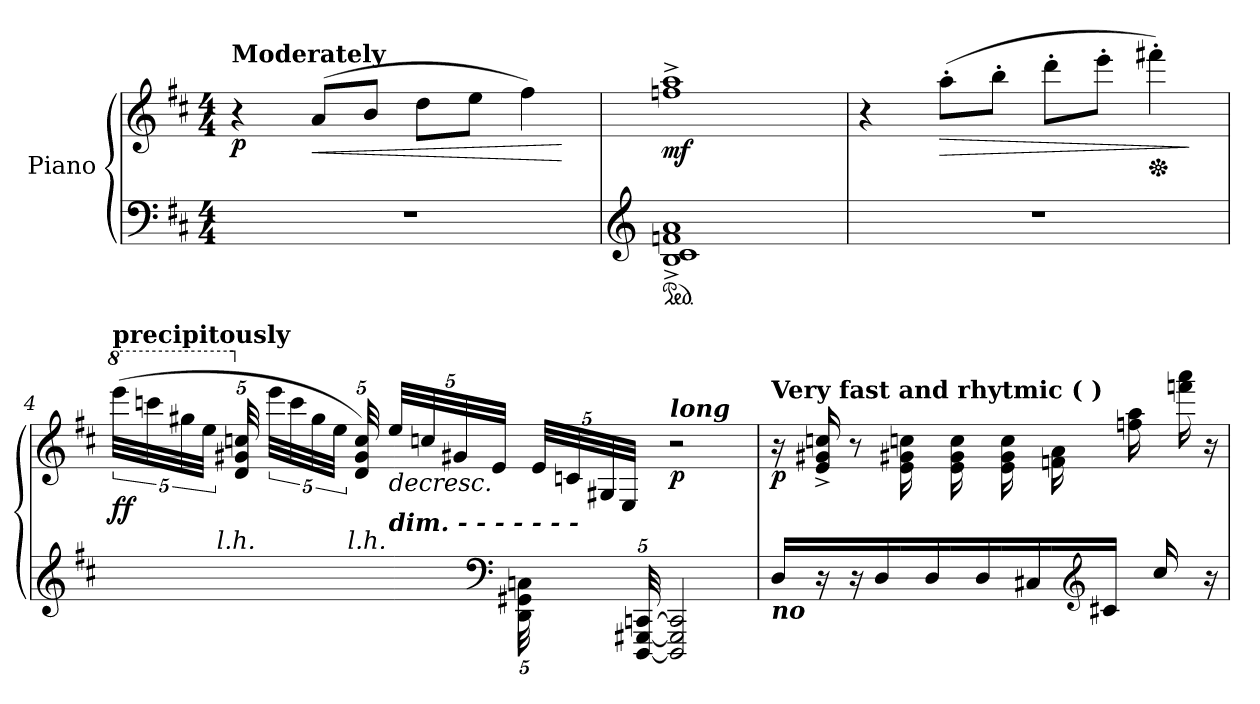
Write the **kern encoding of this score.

**kern	**kern	**dynam
*part1	*part1	*part1
*staff2	*staff1	*staff1/2
*I"Piano	*	*
*clefF4	*clefG2	*
*k[f#c#]	*k[f#c#]	*
*M4/4	*M4/4	*
=1	=1	=1
!	!LO:TX:a:B:t=Moderately	!
!	!	!LO:DY:b
1r	4r	p
*	*MM60	*
!	!	!LO:HP:b
.	(8a/L	<
.	8b/J	.
.	8dd\L	.
.	8ee\J	.
.	4ff#\)	.
.	.	[
=2	=2	=2
*clefG2	*	*
*ped	*	*
!	!	!LO:DY:b
1B^ 1c#^ 1fn^ 1a^	1ffn^ 1aa^	mf
=3	=3	=3
1r	4r	.
!	!	!LO:HP:b
.	(8aa'\L	>
.	8bb'\J	.
.	8ddd'\L	.
.	8eee'\J	.
*	*Xped	*
.	4fff#X'\)	.
.	.	]
!!LO:LB:g=z
=4	=4	=4
*8va	*	*
*	*8va	*
*	*MM85	*
*	*^	*
!	!LO:TX:a:B:t=precipitously	!	!
!	!	!	!LO:DY:b
40ryy	(40eeee\LLL	10ryy	ff
40ryy	40ccccn\	.	.
40ryy	40ggg#X\	.	.
40ryy	40eee\JJJ	.	.
!LO:TX:a:i:t=l.h.	!	!	!
40ryy	40ryy	40dd/ 40gg#X/ 40cccn/	.
*	*X8va	*	*
*	*X8va	*	*
40ryy	40eee\LLL	10ryy	.
40ryy	40ccc\	.	.
40ryy	40gg#\	.	.
40ryy	40ee\JJJ	.	.
!LO:TX:a:i:t=l.h.	!	!	!
40ryy	40ryy	40d/ 40g#/ 40cc/)	.
*Xbrackettup	*Xbrackettup	*	*
!	!LO:TX:b:Bi:t=dim. -     -     -     -     -     -     -	!	!
!	!	!	!LO:HP:b
20ryy	(>(>40ee/LLL	2.ryy	>
.	40ccn/	.	.
20ryy	40g#X/	.	.
.	40e/JJJ	.	.
*clefF4	*	*	*
40D\ 40G#X\ 40cn\)	40ryy	.	.
40ryy	(>40e/LLL	.	.
20ryy	40cn/	.	.
.	40G#X/	.	.
40ryy	40E/JJJ	.	.
[40DD/ [40GG#X/ [40Cn/))	40ryy	.	.
*	*MM65	*	*
!	!LO:TX:a:Bi:t=long	!	!
!	!	!	!LO:DY:b
2DD/] 2GG#/] 2C/]	2r	.	p
*	*v	*v	*
.	.	]
!!LO:LB:g=z
=5	=5	=5
*	*MM138	*
*	*^	*
!	!LO:TX:a:B:t=Very fast and rhytmic (            )	!	!
!LO:TX:b:Bi:t=no	!	!	!
!	!	!	!LO:DY:b
16d\	16r	4ryy	p
16r	16e/^ 16g#X/^ 16ccn/^	.	.
16r	8r	.	.
16d\	.	.	.
16ryy	4ryy	16e\ 16g#X\ 16ccn\LL	.
16d/	.	16ryy	.
16ryy	.	16e\ 16g#\ 16cc\	.
16d/JJ	.	16ryy	.
16ryy	4ryy	16e\ 16g#\ 16cc\LL	.
16c#X/	.	16ryy	.
16ryy	.	16fn\ 16a\	.
*clefG2	*	*	*
16cc#X/JJ	.	16ryy	.
16ryy	8ryy	16ffn\ 16aa\LL	.
16ccc#/	.	16ryy	.
16ryy	16ryy	16fffn\ 16aaa\JJ	.
16r	16r	16ryy	.
*	*v	*v	*
=	=	=
*-	*-	*-
